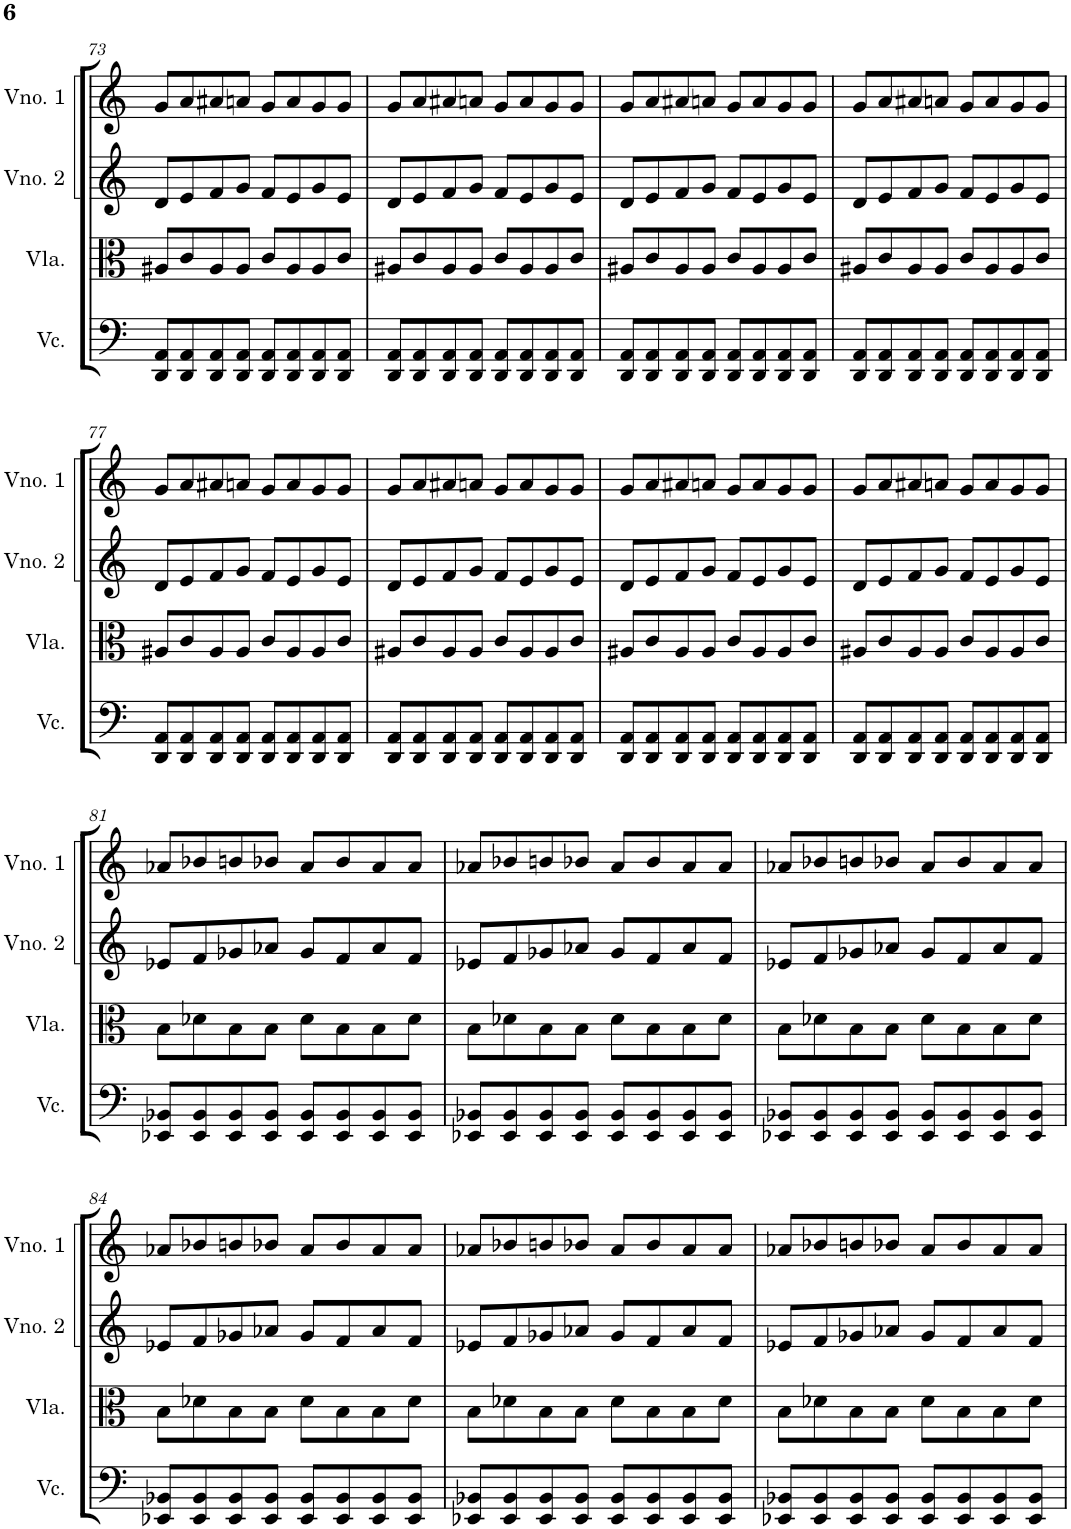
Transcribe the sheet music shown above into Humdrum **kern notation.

**kern	**kern	**kern	**kern
*part4	*part3	*part2	*part1
*staff4	*staff3	*staff2	*staff1
*I"Violoncelo	*I"Viola	*I"Violino 2	*I"Violino 1
*I'Vc.	*I'Vla.	*I'Vno. 2	*I'Vno. 1
!!LO:PB:g=z
*clefF4	*clefC3	*clefG2	*clefG2
*k[]	*k[]	*k[]	*k[]
*M4/4	*M4/4	*M4/4	*M4/4
=73	=73	=73	=73
8DD/ 8AA/L	8A#X/L	8d/L	8g/L
8DD/ 8AA/	8c/	8e/	8a/
8DD/ 8AA/	8A#/	8f/	8a#X/
8DD/ 8AA/J	8A#/J	8g/J	8an/J
8DD/ 8AA/L	8c/L	8f/L	8g/L
8DD/ 8AA/	8A#/	8e/	8a/
8DD/ 8AA/	8A#/	8g/	8g/
8DD/ 8AA/J	8c/J	8e/J	8g/J
=74	=74	=74	=74
8DD/ 8AA/L	8A#X/L	8d/L	8g/L
8DD/ 8AA/	8c/	8e/	8a/
8DD/ 8AA/	8A#/	8f/	8a#X/
8DD/ 8AA/J	8A#/J	8g/J	8an/J
8DD/ 8AA/L	8c/L	8f/L	8g/L
8DD/ 8AA/	8A#/	8e/	8a/
8DD/ 8AA/	8A#/	8g/	8g/
8DD/ 8AA/J	8c/J	8e/J	8g/J
=75	=75	=75	=75
8DD/ 8AA/L	8A#X/L	8d/L	8g/L
8DD/ 8AA/	8c/	8e/	8a/
8DD/ 8AA/	8A#/	8f/	8a#X/
8DD/ 8AA/J	8A#/J	8g/J	8an/J
8DD/ 8AA/L	8c/L	8f/L	8g/L
8DD/ 8AA/	8A#/	8e/	8a/
8DD/ 8AA/	8A#/	8g/	8g/
8DD/ 8AA/J	8c/J	8e/J	8g/J
=76	=76	=76	=76
8DD/ 8AA/L	8A#X/L	8d/L	8g/L
8DD/ 8AA/	8c/	8e/	8a/
8DD/ 8AA/	8A#/	8f/	8a#X/
8DD/ 8AA/J	8A#/J	8g/J	8an/J
8DD/ 8AA/L	8c/L	8f/L	8g/L
8DD/ 8AA/	8A#/	8e/	8a/
8DD/ 8AA/	8A#/	8g/	8g/
8DD/ 8AA/J	8c/J	8e/J	8g/J
!!LO:LB:g=z
=77	=77	=77	=77
8DD/ 8AA/L	8A#X/L	8d/L	8g/L
8DD/ 8AA/	8c/	8e/	8a/
8DD/ 8AA/	8A#/	8f/	8a#X/
8DD/ 8AA/J	8A#/J	8g/J	8an/J
8DD/ 8AA/L	8c/L	8f/L	8g/L
8DD/ 8AA/	8A#/	8e/	8a/
8DD/ 8AA/	8A#/	8g/	8g/
8DD/ 8AA/J	8c/J	8e/J	8g/J
=78	=78	=78	=78
8DD/ 8AA/L	8A#X/L	8d/L	8g/L
8DD/ 8AA/	8c/	8e/	8a/
8DD/ 8AA/	8A#/	8f/	8a#X/
8DD/ 8AA/J	8A#/J	8g/J	8an/J
8DD/ 8AA/L	8c/L	8f/L	8g/L
8DD/ 8AA/	8A#/	8e/	8a/
8DD/ 8AA/	8A#/	8g/	8g/
8DD/ 8AA/J	8c/J	8e/J	8g/J
=79	=79	=79	=79
8DD/ 8AA/L	8A#X/L	8d/L	8g/L
8DD/ 8AA/	8c/	8e/	8a/
8DD/ 8AA/	8A#/	8f/	8a#X/
8DD/ 8AA/J	8A#/J	8g/J	8an/J
8DD/ 8AA/L	8c/L	8f/L	8g/L
8DD/ 8AA/	8A#/	8e/	8a/
8DD/ 8AA/	8A#/	8g/	8g/
8DD/ 8AA/J	8c/J	8e/J	8g/J
=80	=80	=80	=80
8DD/ 8AA/L	8A#X/L	8d/L	8g/L
8DD/ 8AA/	8c/	8e/	8a/
8DD/ 8AA/	8A#/	8f/	8a#X/
8DD/ 8AA/J	8A#/J	8g/J	8an/J
8DD/ 8AA/L	8c/L	8f/L	8g/L
8DD/ 8AA/	8A#/	8e/	8a/
8DD/ 8AA/	8A#/	8g/	8g/
8DD/ 8AA/J	8c/J	8e/J	8g/J
!!LO:LB:g=z
=81	=81	=81	=81
8EE-X/ 8BB-X/L	8B\L	8e-X/L	8a-X/L
8EE-/ 8BB-/	8d-X\	8f/	8b-X/
8EE-/ 8BB-/	8B\	8g-X/	8bn/
8EE-/ 8BB-/J	8B\J	8a-X/J	8b-X/J
8EE-/ 8BB-/L	8d-\L	8g-/L	8a-/L
8EE-/ 8BB-/	8B\	8f/	8b-/
8EE-/ 8BB-/	8B\	8a-/	8a-/
8EE-/ 8BB-/J	8d-\J	8f/J	8a-/J
=82	=82	=82	=82
8EE-X/ 8BB-X/L	8B\L	8e-X/L	8a-X/L
8EE-/ 8BB-/	8d-X\	8f/	8b-X/
8EE-/ 8BB-/	8B\	8g-X/	8bn/
8EE-/ 8BB-/J	8B\J	8a-X/J	8b-X/J
8EE-/ 8BB-/L	8d-\L	8g-/L	8a-/L
8EE-/ 8BB-/	8B\	8f/	8b-/
8EE-/ 8BB-/	8B\	8a-/	8a-/
8EE-/ 8BB-/J	8d-\J	8f/J	8a-/J
=83	=83	=83	=83
8EE-X/ 8BB-X/L	8B\L	8e-X/L	8a-X/L
8EE-/ 8BB-/	8d-X\	8f/	8b-X/
8EE-/ 8BB-/	8B\	8g-X/	8bn/
8EE-/ 8BB-/J	8B\J	8a-X/J	8b-X/J
8EE-/ 8BB-/L	8d-\L	8g-/L	8a-/L
8EE-/ 8BB-/	8B\	8f/	8b-/
8EE-/ 8BB-/	8B\	8a-/	8a-/
8EE-/ 8BB-/J	8d-\J	8f/J	8a-/J
!!LO:LB:g=z
=84	=84	=84	=84
8EE-X/ 8BB-X/L	8B\L	8e-X/L	8a-X/L
8EE-/ 8BB-/	8d-X\	8f/	8b-X/
8EE-/ 8BB-/	8B\	8g-X/	8bn/
8EE-/ 8BB-/J	8B\J	8a-X/J	8b-X/J
8EE-/ 8BB-/L	8d-\L	8g-/L	8a-/L
8EE-/ 8BB-/	8B\	8f/	8b-/
8EE-/ 8BB-/	8B\	8a-/	8a-/
8EE-/ 8BB-/J	8d-\J	8f/J	8a-/J
=85	=85	=85	=85
8EE-X/ 8BB-X/L	8B\L	8e-X/L	8a-X/L
8EE-/ 8BB-/	8d-X\	8f/	8b-X/
8EE-/ 8BB-/	8B\	8g-X/	8bn/
8EE-/ 8BB-/J	8B\J	8a-X/J	8b-X/J
8EE-/ 8BB-/L	8d-\L	8g-/L	8a-/L
8EE-/ 8BB-/	8B\	8f/	8b-/
8EE-/ 8BB-/	8B\	8a-/	8a-/
8EE-/ 8BB-/J	8d-\J	8f/J	8a-/J
=86	=86	=86	=86
8EE-X/ 8BB-X/L	8B\L	8e-X/L	8a-X/L
8EE-/ 8BB-/	8d-X\	8f/	8b-X/
8EE-/ 8BB-/	8B\	8g-X/	8bn/
8EE-/ 8BB-/J	8B\J	8a-X/J	8b-X/J
8EE-/ 8BB-/L	8d-\L	8g-/L	8a-/L
8EE-/ 8BB-/	8B\	8f/	8b-/
8EE-/ 8BB-/	8B\	8a-/	8a-/
8EE-/ 8BB-/J	8d-\J	8f/J	8a-/J
=	=	=	=
*-	*-	*-	*-
